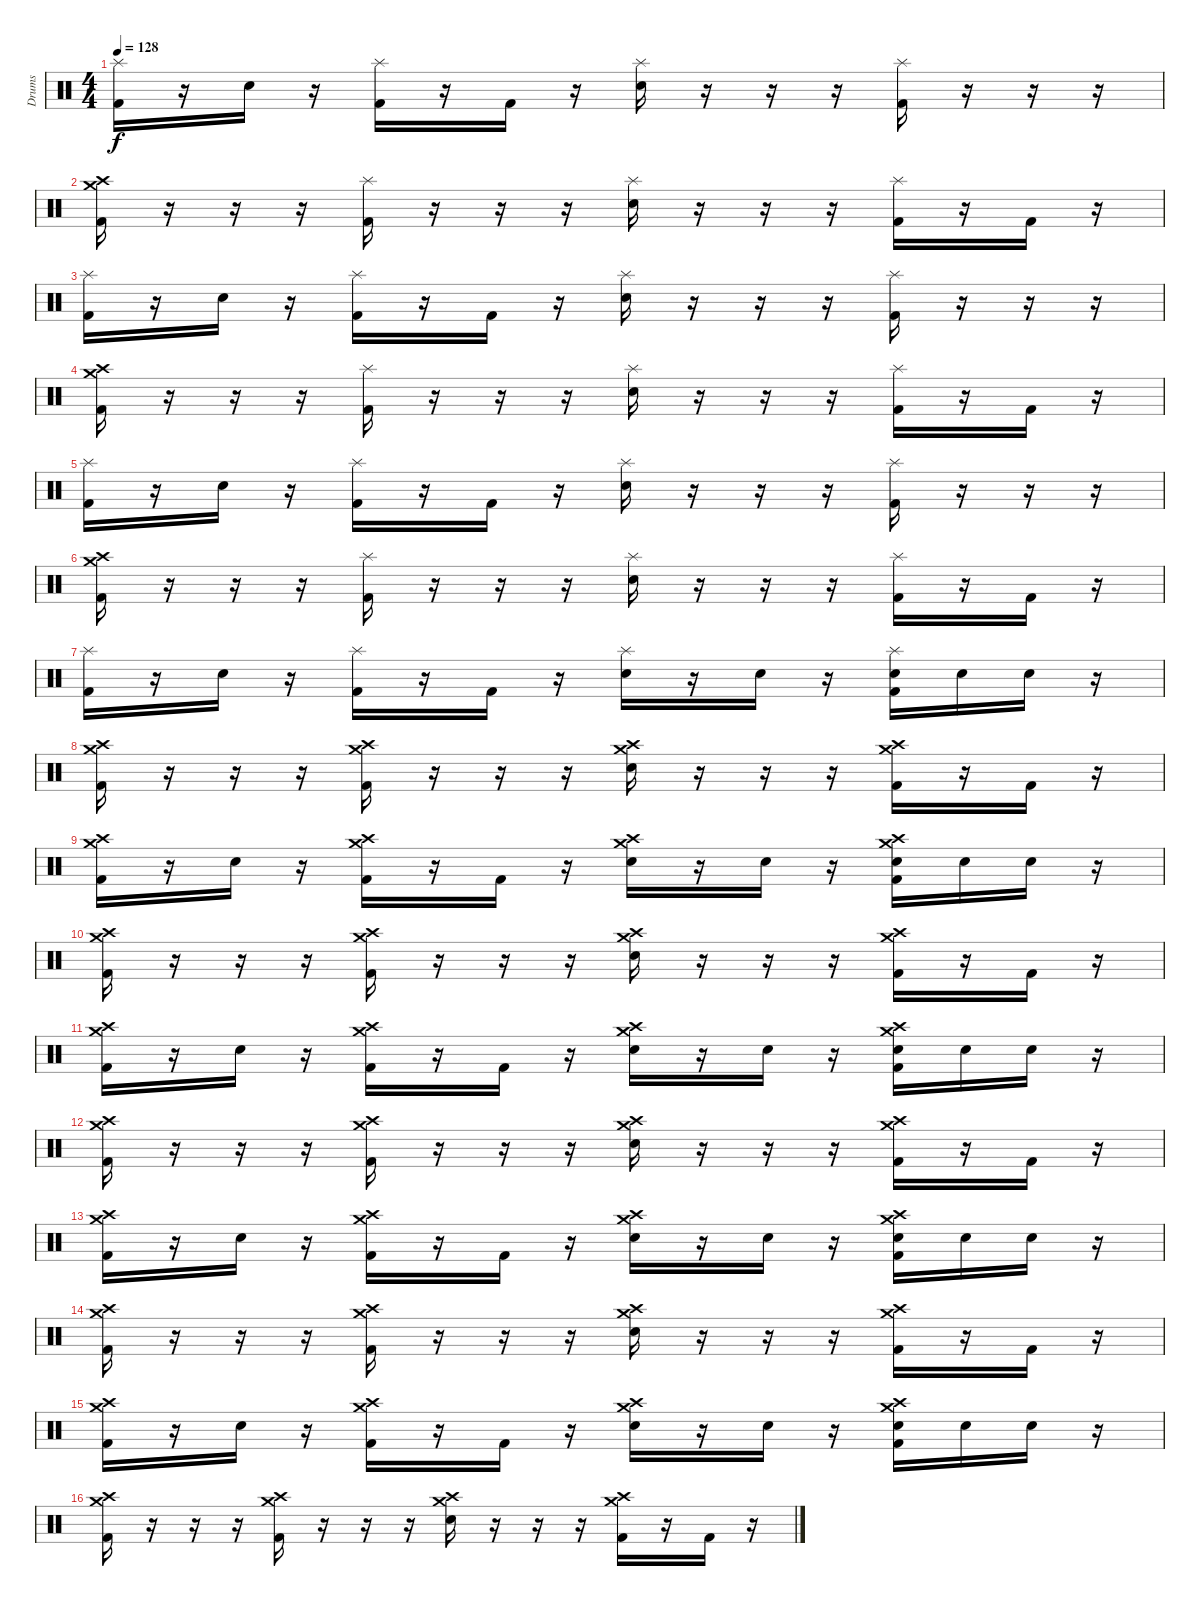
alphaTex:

\track ("Drums" "Drums") {instrument percussion}
\staff {score}
\articulation defaults
\ts (4 4)
\tempo 128
\clef neutral
\ks c
("Splash (hit)" "Kick (hit) 2").16{dy f} r.16 "Electric Snare (hit)".16 r.16 ("Splash (hit)" "Kick (hit) 2").16 r.16 "Kick (hit) 2".16 r.16 ("Splash (hit)" "Electric Snare (hit)").16 r.16 r.16 r.16 ("Splash (hit)" "Kick (hit) 2").16 r.16 r.16 r.16 |
("Crash high (hit)" "Crash medium (hit)" "Kick (hit) 2").16 r.16 r.16 r.16 ("Splash (hit)" "Kick (hit) 2").16 r.16 r.16 r.16 ("Splash (hit)" "Electric Snare (hit)").16 r.16 r.16 r.16 ("Splash (hit)" "Kick (hit) 2").16 r.16 "Kick (hit) 2".16 r.16 |
("Splash (hit)" "Kick (hit) 2").16 r.16 "Electric Snare (hit)".16 r.16 ("Splash (hit)" "Kick (hit) 2").16 r.16 "Kick (hit) 2".16 r.16 ("Splash (hit)" "Electric Snare (hit)").16 r.16 r.16 r.16 ("Splash (hit)" "Kick (hit) 2").16 r.16 r.16 r.16 |
("Crash high (hit)" "Crash medium (hit)" "Kick (hit) 2").16 r.16 r.16 r.16 ("Splash (hit)" "Kick (hit) 2").16 r.16 r.16 r.16 ("Splash (hit)" "Electric Snare (hit)").16 r.16 r.16 r.16 ("Splash (hit)" "Kick (hit) 2").16 r.16 "Kick (hit) 2".16 r.16 |
("Splash (hit)" "Kick (hit) 2").16 r.16 "Electric Snare (hit)".16 r.16 ("Splash (hit)" "Kick (hit) 2").16 r.16 "Kick (hit) 2".16 r.16 ("Splash (hit)" "Electric Snare (hit)").16 r.16 r.16 r.16 ("Splash (hit)" "Kick (hit) 2").16 r.16 r.16 r.16 |
("Crash high (hit)" "Crash medium (hit)" "Kick (hit) 2").16 r.16 r.16 r.16 ("Splash (hit)" "Kick (hit) 2").16 r.16 r.16 r.16 ("Splash (hit)" "Electric Snare (hit)").16 r.16 r.16 r.16 ("Splash (hit)" "Kick (hit) 2").16 r.16 "Kick (hit) 2".16 r.16 |
("Splash (hit)" "Kick (hit) 2").16 r.16 "Electric Snare (hit)".16 r.16 ("Splash (hit)" "Kick (hit) 2").16 r.16 "Kick (hit) 2".16 r.16 ("Splash (hit)" "Electric Snare (hit)").16 r.16 "Electric Snare (hit)".16 r.16 ("Splash (hit)" "Electric Snare (hit)" "Kick (hit) 2").16 "Electric Snare (hit)".16 "Electric Snare (hit)".16 r.16 |
("Crash high (hit)" "Crash medium (hit)" "Kick (hit) 2").16 r.16 r.16 r.16 ("Crash high (hit)" "Crash medium (hit)" "Kick (hit) 2").16 r.16 r.16 r.16 ("Crash high (hit)" "Crash medium (hit)" "Electric Snare (hit)").16 r.16 r.16 r.16 ("Crash high (hit)" "Crash medium (hit)" "Kick (hit) 2").16 r.16 "Kick (hit) 2".16 r.16 |
("Crash high (hit)" "Crash medium (hit)" "Kick (hit) 2").16 r.16 "Electric Snare (hit)".16 r.16 ("Crash high (hit)" "Crash medium (hit)" "Kick (hit) 2").16 r.16 "Kick (hit) 2".16 r.16 ("Crash high (hit)" "Crash medium (hit)" "Electric Snare (hit)").16 r.16 "Electric Snare (hit)".16 r.16 ("Crash high (hit)" "Crash medium (hit)" "Electric Snare (hit)" "Kick (hit) 2").16 "Electric Snare (hit)".16 "Electric Snare (hit)".16 r.16 |
("Crash high (hit)" "Crash medium (hit)" "Kick (hit) 2").16 r.16 r.16 r.16 ("Crash high (hit)" "Crash medium (hit)" "Kick (hit) 2").16 r.16 r.16 r.16 ("Crash high (hit)" "Crash medium (hit)" "Electric Snare (hit)").16 r.16 r.16 r.16 ("Crash high (hit)" "Crash medium (hit)" "Kick (hit) 2").16 r.16 "Kick (hit) 2".16 r.16 |
("Crash high (hit)" "Crash medium (hit)" "Kick (hit) 2").16 r.16 "Electric Snare (hit)".16 r.16 ("Crash high (hit)" "Crash medium (hit)" "Kick (hit) 2").16 r.16 "Kick (hit) 2".16 r.16 ("Crash high (hit)" "Crash medium (hit)" "Electric Snare (hit)").16 r.16 "Electric Snare (hit)".16 r.16 ("Crash high (hit)" "Crash medium (hit)" "Electric Snare (hit)" "Kick (hit) 2").16 "Electric Snare (hit)".16 "Electric Snare (hit)".16 r.16 |
("Crash high (hit)" "Crash medium (hit)" "Kick (hit) 2").16 r.16 r.16 r.16 ("Crash high (hit)" "Crash medium (hit)" "Kick (hit) 2").16 r.16 r.16 r.16 ("Crash high (hit)" "Crash medium (hit)" "Electric Snare (hit)").16 r.16 r.16 r.16 ("Crash high (hit)" "Crash medium (hit)" "Kick (hit) 2").16 r.16 "Kick (hit) 2".16 r.16 |
("Crash high (hit)" "Crash medium (hit)" "Kick (hit) 2").16 r.16 "Electric Snare (hit)".16 r.16 ("Crash high (hit)" "Crash medium (hit)" "Kick (hit) 2").16 r.16 "Kick (hit) 2".16 r.16 ("Crash high (hit)" "Crash medium (hit)" "Electric Snare (hit)").16 r.16 "Electric Snare (hit)".16 r.16 ("Crash high (hit)" "Crash medium (hit)" "Electric Snare (hit)" "Kick (hit) 2").16 "Electric Snare (hit)".16 "Electric Snare (hit)".16 r.16 |
("Crash high (hit)" "Crash medium (hit)" "Kick (hit) 2").16 r.16 r.16 r.16 ("Crash high (hit)" "Crash medium (hit)" "Kick (hit) 2").16 r.16 r.16 r.16 ("Crash high (hit)" "Crash medium (hit)" "Electric Snare (hit)").16 r.16 r.16 r.16 ("Crash high (hit)" "Crash medium (hit)" "Kick (hit) 2").16 r.16 "Kick (hit) 2".16 r.16 |
("Crash high (hit)" "Crash medium (hit)" "Kick (hit) 2").16 r.16 "Electric Snare (hit)".16 r.16 ("Crash high (hit)" "Crash medium (hit)" "Kick (hit) 2").16 r.16 "Kick (hit) 2".16 r.16 ("Crash high (hit)" "Crash medium (hit)" "Electric Snare (hit)").16 r.16 "Electric Snare (hit)".16 r.16 ("Crash high (hit)" "Crash medium (hit)" "Electric Snare (hit)" "Kick (hit) 2").16 "Electric Snare (hit)".16 "Electric Snare (hit)".16 r.16 |
("Crash high (hit)" "Crash medium (hit)" "Kick (hit) 2").16 r.16 r.16 r.16 ("Crash high (hit)" "Crash medium (hit)" "Kick (hit) 2").16 r.16 r.16 r.16 ("Crash high (hit)" "Crash medium (hit)" "Electric Snare (hit)").16 r.16 r.16 r.16 ("Crash high (hit)" "Crash medium (hit)" "Kick (hit) 2").16 r.16 "Kick (hit) 2".16 r.16
